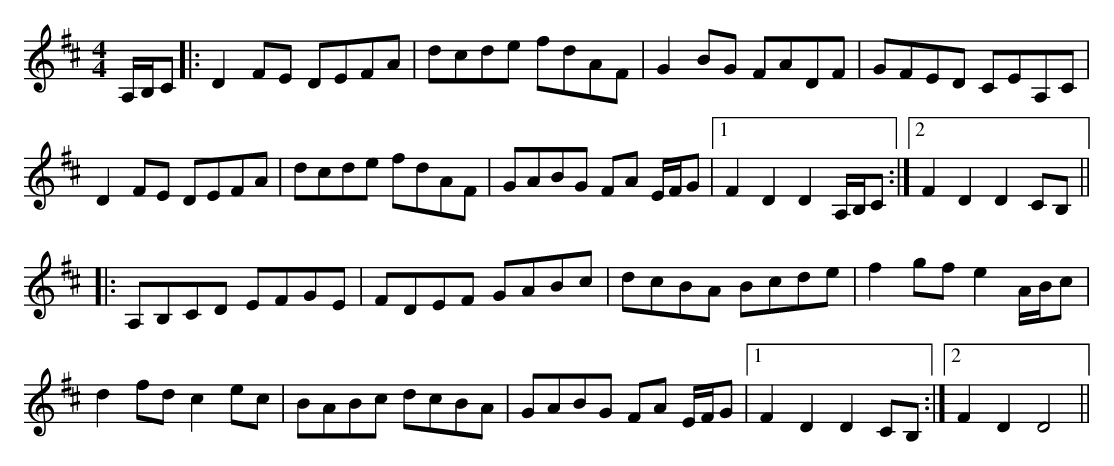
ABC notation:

X:1
M:4/4
K:D
A,/B,/C|:D2 FE DEFA|dcde fdAF|G2BG FADF|GFED CEA,C|
D2 FE DEFA|dcde fdAF|GABG FA E/F/G|1 F2D2 D2A,/B,/C:|2 F2D2 D2CB,||
|:A,B,CD EFGE|FDEF GABc|dcBA Bcde|f2gf e2 A/B/c|
d2fd c2ec|BABc dcBA|GABG FA E/F/G|1 F2D2 D2CB,:|2 F2D2 D4||
